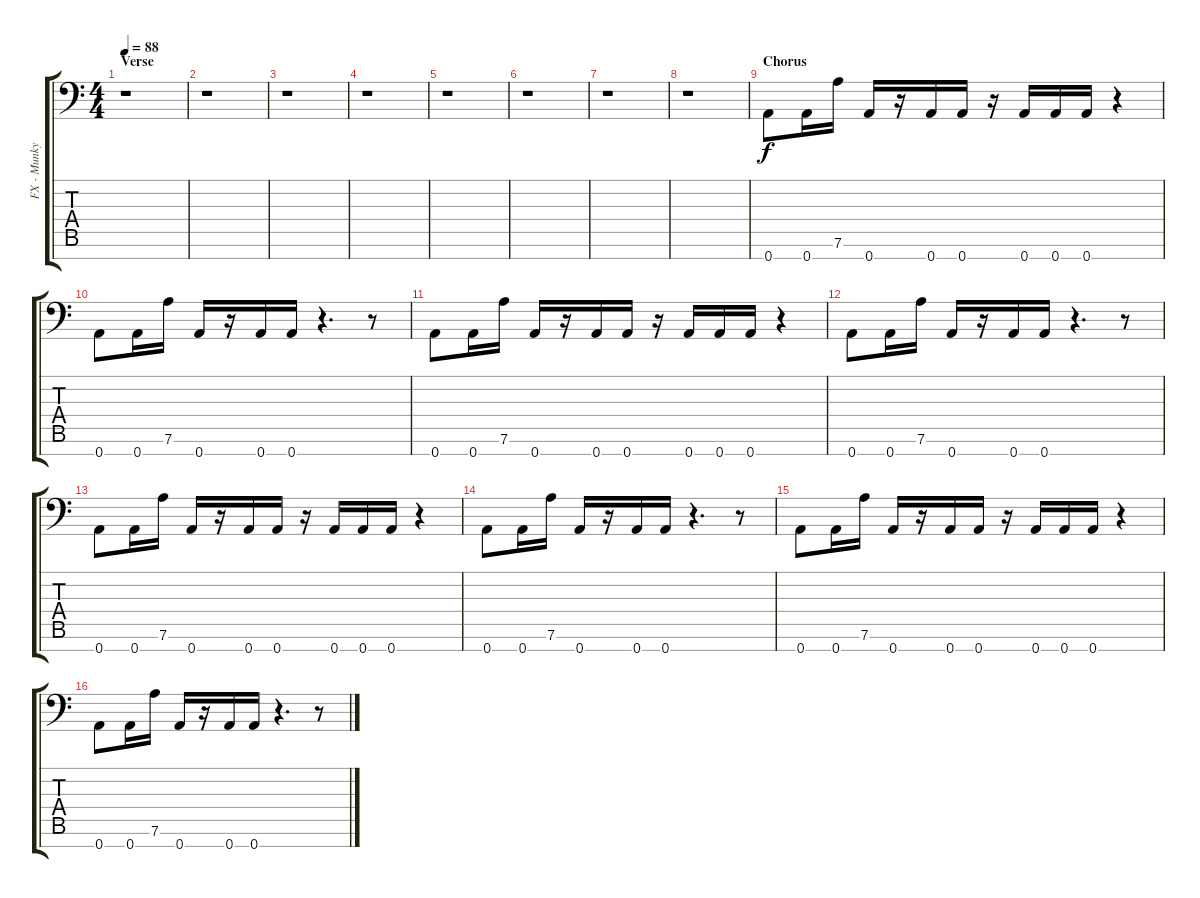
\track ("FX - Munky Fills" "FX - Munky") {instrument distortionguitar}
\staff {score tabs}
\tuning (D4 A3 F3 C3 G2 D2 A1) {hide}
\ts (4 4)
\section ("" "Verse")
\tempo 88
\clef f4
\ks c
r.1{dy f} |
r.1 |
r.1 |
r.1 |
r.1 |
r.1 |
r.1 |
r.1 |
\section ("" "Chorus")
0.7.8 0.7.16 7.6.16 0.7.16 r.16 0.7.16 0.7.16 r.16 0.7.16 0.7.16 0.7.16 r.4 |
0.7.8 0.7.16 7.6.16 0.7.16 r.16 0.7.16 0.7.16 r.4{d} r.8 |
0.7.8 0.7.16 7.6.16 0.7.16 r.16 0.7.16 0.7.16 r.16 0.7.16 0.7.16 0.7.16 r.4 |
0.7.8 0.7.16 7.6.16 0.7.16 r.16 0.7.16 0.7.16 r.4{d} r.8 |
0.7.8 0.7.16 7.6.16 0.7.16 r.16 0.7.16 0.7.16 r.16 0.7.16 0.7.16 0.7.16 r.4 |
0.7.8 0.7.16 7.6.16 0.7.16 r.16 0.7.16 0.7.16 r.4{d} r.8 |
0.7.8 0.7.16 7.6.16 0.7.16 r.16 0.7.16 0.7.16 r.16 0.7.16 0.7.16 0.7.16 r.4 |
0.7.8 0.7.16 7.6.16 0.7.16 r.16 0.7.16 0.7.16 r.4{d} r.8
